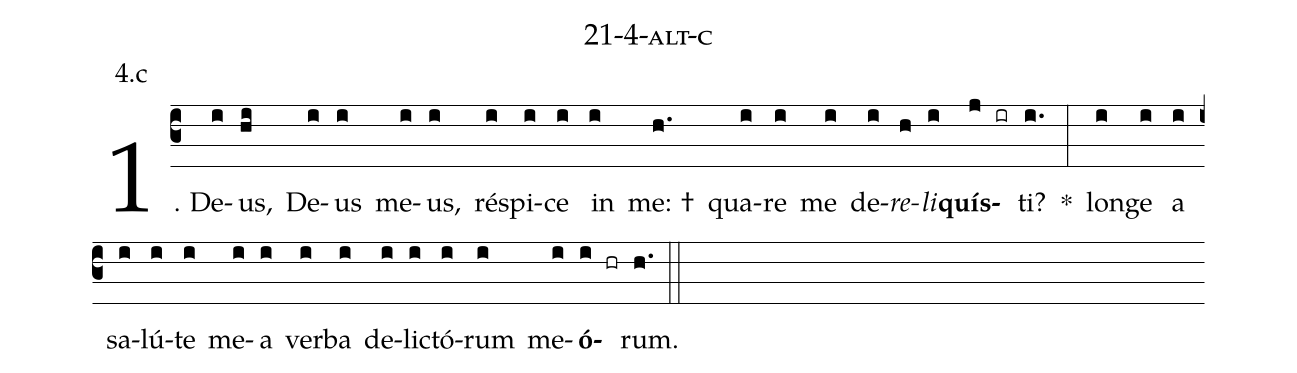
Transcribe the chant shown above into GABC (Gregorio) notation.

name: 21-4-alt-c;
annotation: 4.c;
%%
(c3)1. De(i)us,(hi) De(i)us(i) me(i)us,(i) ré(i)spi(i)ce(i) in(i) me: †(h.) qua(i)re(i) me(i) de(i)<i>re</i>(h)<i>li</i>(i)<b>quís</b>(j ir)ti?(i.) *(:) lon(i)ge(i) a(i) sa(i)lú(i)te(i) me(i)a(i) ver(i)ba(i) de(i)lic(i)tó(i)rum(i) me(i)<b>ó</b>(i hr)rum.(h.) (::)
